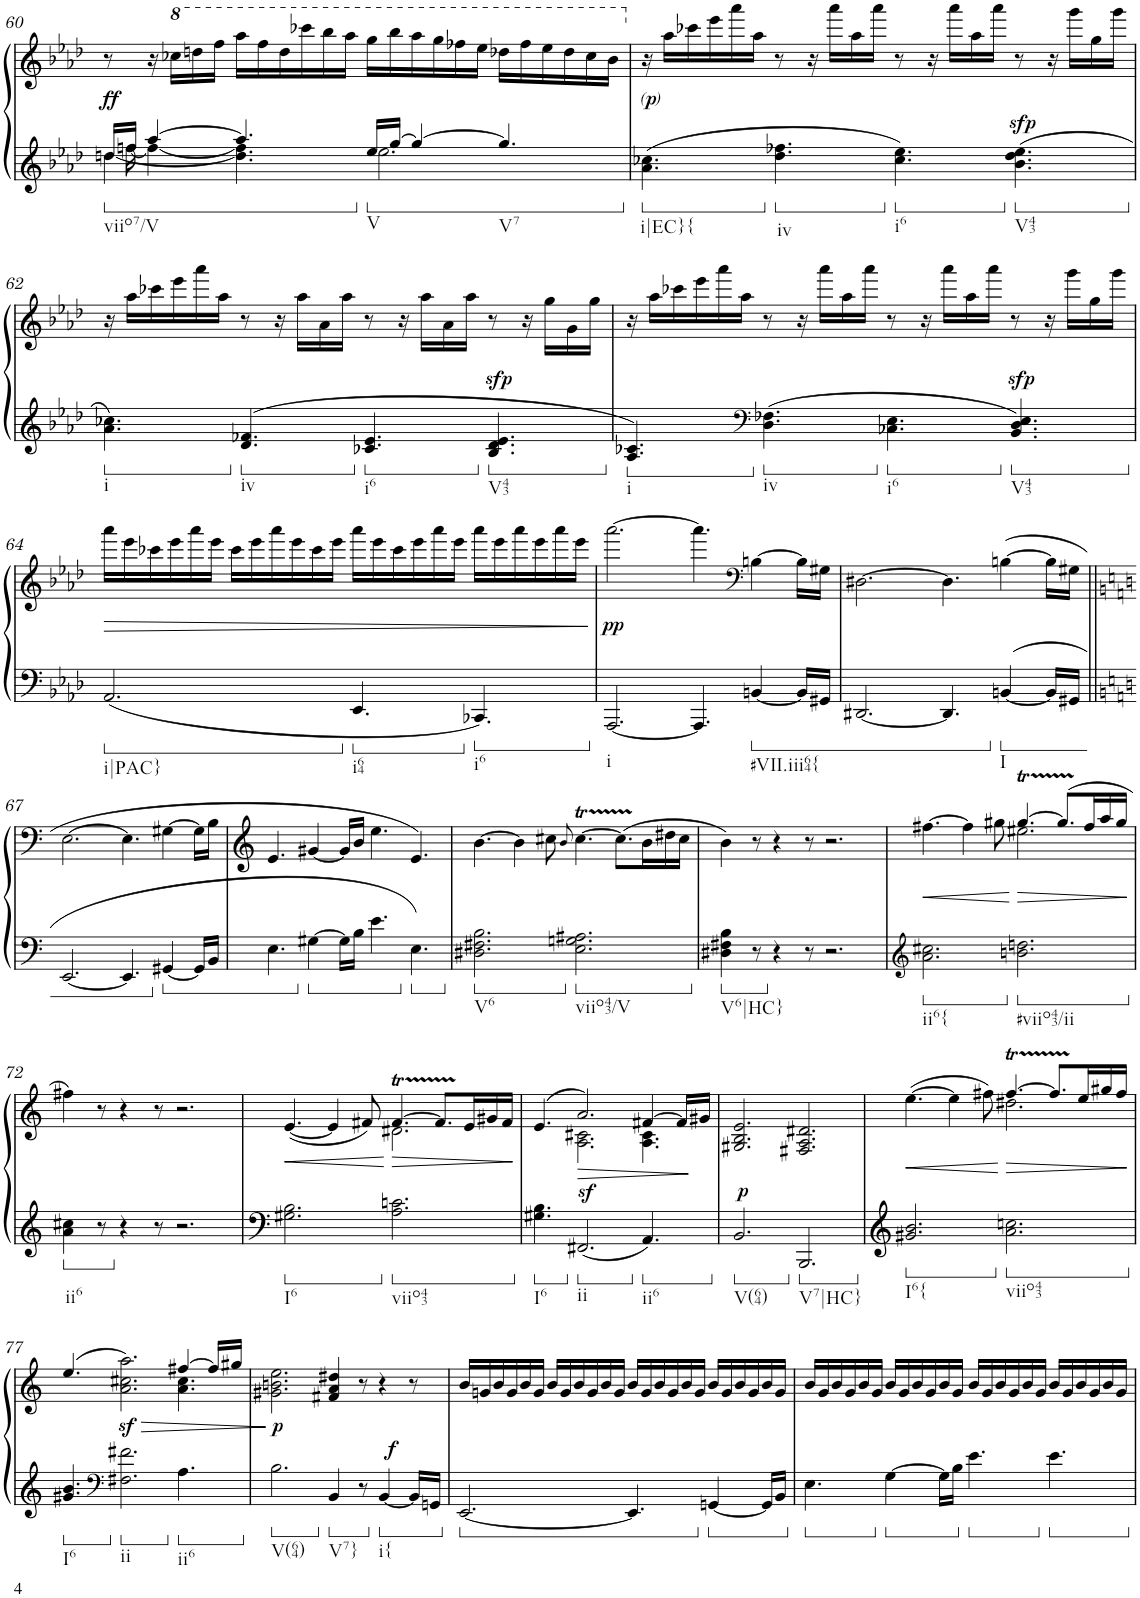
**kern	**kern	**dynam
*part1	*part1	*part1
*staff2	*staff1	*staff1/2
*I"Piano	*	*
*I'Pno.	*	*
!!LO:PB:g=z
*clefG2	*clefG2	*
*k[b-e-a-d-]	*k[b-e-a-d-]	*
*M12/8	*M12/8	*
=60	=60	=60
*^	*	*
*	*^	*	*
!LO:TX:b:t=viio7/V	!	!	!	!
!	!	!	!	!LO:DY:b
16ddn/LL	16ryy	[4.dd\	8r	ff
16ff/JJ	[16ffn\	.	.	.
[4aa-/	4ff\_	.	16r	.
.	.	.	16ccc-X\LL	.
.	.	.	16dddn\	.
.	.	.	16fff\JJ	.
4.aa-/]	4.dd\] 4.ff\]	4.ryy	16aaa-\LL	.
.	.	.	16fff\	.
.	.	.	16ddd\	.
.	.	.	16cccc-X\	.
.	.	.	16bbb-\	.
.	.	.	16aaa-\JJ	.
!LO:TX:b:t=V	!	!	!	!
16ee-/LL	2.ee-\	2.ryy	16ggg\LL	.
[16gg/JJ	.	.	16bbb-\	.
4gg/_	.	.	16aaa-\	.
.	.	.	16ggg\	.
.	.	.	16fff-X\	.
.	.	.	16eee-\JJ	.
!LO:TX:b:t=V7	!	!	!	!
4.gg/]	.	.	16ddd-X\LL	.
.	.	.	16fff-\	.
.	.	.	16eee-\	.
.	.	.	16ddd-\	.
.	.	.	16ccc-\	.
.	.	.	16bb-\JJ	.
*v	*v	*v	*	*
=61	=61	=61
!LO:TX:b:t=i|EC}{	!	!
!	!	!LO:DY:b
!	!	!LO:DY:n=1:b
!	!	!LO:DY:n=2:b
4.a-\ 4.cc-X\	16r	other-dynamics p other-dynamics
.	16aa-\LL	.
.	16ccc-X\	.
.	16eee-\	.
.	16aaa-\	.
.	16aa-\JJ	.
!LO:TX:b:t=iv	!	!
4.dd-\ 4.ff-X\	8r	.
.	16r	.
.	16aaa-\LL	.
.	16aa-\	.
.	16aaa-\JJ	.
!LO:TX:b:t=i6	!	!
4.cc-\ 4.ee-\	8r	.
.	16r	.
.	16aaa-\LL	.
.	16aa-\	.
.	16aaa-\JJ	.
!LO:TX:b:t=V43	!	!
!	!	!LO:DY:n=3:a=2
4.b-\ 4.dd-\ 4.ee-\	8r	sfp
.	16r	.
.	16ggg\LL	.
.	16gg\	.
.	16ggg\JJ	.
!!LO:LB:g=z
=62	=62	=62
!LO:TX:b:t=i	!	!
4.a-\ 4.cc-X\	16r	.
.	16aa-\LL	.
.	16ccc-X\	.
.	16eee-\	.
.	16aaa-\	.
.	16aa-\JJ	.
!LO:TX:b:t=iv	!	!
4.d-/ 4.f-X/	8r	.
.	16r	.
.	16aa-\LL	.
.	16a-\	.
.	16aa-\JJ	.
!LO:TX:b:t=i6	!	!
4.c-X/ 4.e-/	8r	.
.	16r	.
.	16aa-\LL	.
.	16a-\	.
.	16aa-\JJ	.
!LO:TX:b:t=V43	!	!
!	!	!LO:DY:a=2
4.B-/ 4.d-/ 4.e-/	8r	sfp
.	16r	.
.	16gg\LL	.
.	16g\	.
.	16gg\JJ	.
=63	=63	=63
!LO:TX:b:t=i	!	!
4.A-/ 4.c-X/	16r	.
.	16aa-\LL	.
.	16ccc-X\	.
.	16eee-\	.
.	16aaa-\	.
.	16aa-\JJ	.
*clefF4	*	*
!LO:TX:b:t=iv	!	!
4.D-\ 4.F-X\	8r	.
.	16r	.
.	16aaa-\LL	.
.	16aa-\	.
.	16aaa-\JJ	.
!LO:TX:b:t=i6	!	!
4.C-X\ 4.E-\	8r	.
.	16r	.
.	16aaa-\LL	.
.	16aa-\	.
.	16aaa-\JJ	.
!LO:TX:b:t=V43	!	!
!	!	!LO:DY:a=2
4.BB-/ 4.D-/ 4.E-/	8r	sfp
.	16r	.
.	16ggg\LL	.
.	16gg\	.
.	16ggg\JJ	.
!!LO:LB:g=z
=64	=64	=64
!LO:TX:b:t=i|PAC}	!	!
!	!	!LO:HP:b
2.AA-/	16aaa-\LL	>
.	16eee-\	.
.	16ccc-X\	.
.	16eee-\	.
.	16aaa-\	.
.	16eee-\JJ	.
.	16ccc-\LL	.
.	16eee-\	.
.	16aaa-\	.
.	16eee-\	.
.	16ccc-\	.
.	16eee-\JJ	.
!LO:TX:b:t=i64	!	!
4.EE-/	16aaa-\LL	.
.	16eee-\	.
.	16ccc-\	.
.	16eee-\	.
.	16aaa-\	.
.	16eee-\JJ	.
!LO:TX:b:t=i6	!	!
4.CC-X/	16aaa-\LL	.
.	16eee-\	.
.	16aaa-\	.
.	16eee-\	.
.	16aaa-\	.
.	16eee-\JJ	.
.	.	]
=65	=65	=65
!LO:TX:b:t=i	!	!
!	!	!LO:DY:b
[2.AAA-/	[2.aaa-\	pp
4.AAA-/]	4.aaa-\]	.
*	*clefF4	*
!LO:TX:b:t=#VII.iii64{	!	!
[4BBn/	[4Bn\	.
16BB/LL]	16B\LL]	.
16GG#X/JJ	16G#X\JJ	.
=66	=66	=66
[2.DD#X/	[2.D#X\	.
4.DD#/]	4.D#\]	.
!LO:TX:b:t=I	!	!
[4BBn/	([4Bn\	.
16BB/LL]	16B\LL]	.
16GG#X/JJ	16G#X\JJ	.
!!LO:LB:g=z
=67||	=67||	=67||
*k[]	*k[]	*
[2.EE/	[2.E\	.
4.EE/]	4.E\]	.
[4GG#X/	[4G#X\	.
16GG#/LL]	16G#\LL]	.
16BB/JJ	16B\JJ	.
=68	=68	=68
4.E\	4.e/	.
[4G#X\	[4g#X/	.
16G#\LL]	16g#/LL]	.
16B\JJ	16b/JJ	.
4.e\	4.ee\	.
4.E\	4.e/)	.
=69	=69	=69
*	*^	*
!LO:TX:b:t=V6	!	!	!
2.D#X\ 2.F#X\ 2.B\	[4.b\	2.ryy	.
.	4b\]	.	.
.	8cc#X\	.	.
.	8qb/	.	.
!LO:TX:b:t=viio43/V	!	!	!
2.E\ 2.Gn\ 2.A#X\	[4.cc#t\	2.ryy	.
.	(8.cc#TTT\L]	.	.
.	16b\L	.	.
.	16dd#X\	.	.
.	16cc#\JJ	.	.
*	*v	*v	*
=70	=70	=70
!LO:TX:b:t=V6|HC}	!	!
4D#X\ 4F#X\ 4B\	4b\)	.
8r	8r	.
4r	4r	.
8r	8r	.
2.r	2.r	.
=71	=71	=71
*clefG2	*	*
*k[]	*k[]	*
!LO:TX:b:t=ii6{	!	!
!	!	!LO:HP:b
*	*^	*
*	*	*^	*
2.a\ 2.cc#X\	[>4.ff#X\	2.ryy	2.ryy	<
.	4ff#\]	.	.	.
.	8gg#X\	.	.	.
!LO:TX:b:t=#viio43/ii	!	!	!	!
!	!	!	!	!LO:HP:n=1:b
2.bn\ 2.ddn\	[4.gg#t/	2.ee#X\	2.ryy	[ >
.	(8.gg#TTT/L]	.	.	.
.	16ff#/L	.	.	.
.	16aa/	.	.	.
.	16gg#/JJ	.	.	.
*	*v	*v	*v	*
.	.	]
!!LO:LB:g=z
=72	=72	=72
*	*^	*
!LO:TX:b:t=ii6	!	!	!
4a\ 4cc#X\	4ff#X\)	4ryy	.
8r	8r	8ryy	.
4r	4r	4ryy	.
8r	8r	8ryy	.
2.r	2.r	2.ryy	.
=73	=73	=73	=73
!LO:TX:b:t=I6	!	!	!
!	!	!	!LO:HP:b
*	*	*^	*
2.G#X\ 2.B\	(<[<4.e/	2.ryy	2.ryy	<
.	4e/]	.	.	.
.	8f#X/)	.	.	.
!LO:TX:b:t=viio43	!	!	!	!
!	!	!	!	!LO:HP:n=1:b
2.A\ 2.cn\	[4.f#t/	2.d#X\	2.ryy	[ >
.	8.f#TTT/L]	.	.	.
.	16e/L	.	.	.
.	16g#X/	.	.	.
.	16f#/JJ	.	.	.
*	*v	*v	*v	*
.	.	]
=74	=74	=74
*	*^	*
!LO:TX:b:t=I6	!	!	!
4.G#X\ 4.B\	(>4.e/	4.ryy	.
!LO:TX:b:t=ii	!	!	!
!	!	!	!LO:HP:b
2.FF#Xz>/	2.a/)	2.A\ 2.c#X\	>
!LO:TX:b:t=ii6	!	!	!
4.AA/	[4f#X/	4.A\ 4.c#\	.
.	16f#/LL]	.	.
.	16g#X/JJ	.	.
*	*v	*v	*
.	.	]
=75	=75	=75
!LO:TX:b:t=V(64)	!	!
!	!	!LO:DY:a=2
2.BB/	2.G#X/ 2.B/ 2.e/	p
!LO:TX:b:t=V7|HC}	!	!
2.BBB/	2.F#X/ 2.A/ 2.d#X/	.
=76	=76	=76
!LO:TX:b:t=I6{	!	!
!	!	!LO:HP:b
*	*^	*
*	*	*^	*
2.g#X/ 2.b/	(>[>4.ee\	2.ryy	2.ryy	<
.	4ee\]	.	.	.
.	8ff#X\)	.	.	.
!LO:TX:b:t=viio43	!	!	!	!
!	!	!	!	!LO:HP:n=1:b
2.a\ 2.ccn\	[4.ff#t/	2.dd#X\	2.ryy	[ >
.	8.ff#TTT/L]	.	.	.
.	16ee/L	.	.	.
.	16gg#X/	.	.	.
.	16ff#/JJ	.	.	.
*	*v	*v	*v	*
.	.	]
!!LO:LB:g=z
=77	=77	=77
*	*^	*
!LO:TX:b:t=I6	!	!	!
4.g#X/ 4.b/	(>4.ee/	4.ryy	.
*clefF4	*	*	*
!LO:TX:b:t=ii	!	!	!
!	!	!	!LO:HP:b
!	!	!	!LO:DY:n=1:b
2.F#X\ 2.f#X\	2.aa\)	2.a\ 2.cc#X\	> sf
!LO:TX:b:t=ii6	!	!	!
4.A\	[4ff#X/	4.a\ 4.cc#\	.
.	16ff#/LL]	.	.
.	16gg#X/JJ	.	.
*	*v	*v	*
.	.	]
=78	=78	=78
!LO:TX:b:t=V(64)	!	!
!	!	!LO:DY:b
2.B\	2.g#X\ 2.bn\ 2.ee\	p
!LO:TX:b:t=V7}	!	!
4BB/	4f#X/ 4a/ 4dd#X/	.
8r	8r	.
!LO:TX:b:t=i{	!	!
!	!	!LO:DY:a=2
[4BB/	4r	f
16BB/LL]	8r	.
16GGn/JJ	.	.
=79	=79	=79
[2.EE/	16b/LL	.
.	16gn/	.
.	16b/	.
.	16g/	.
.	16b/	.
.	16g/JJ	.
.	16b/LL	.
.	16g/	.
.	16b/	.
.	16g/	.
.	16b/	.
.	16g/JJ	.
4.EE/]	16b/LL	.
.	16g/	.
.	16b/	.
.	16g/	.
.	16b/	.
.	16g/JJ	.
[4GGn/	16b/LL	.
.	16g/	.
.	16b/	.
.	16g/	.
16GG/LL]	16b/	.
16BB/JJ	16g/JJ	.
=80	=80	=80
4.E\	16b/LL	.
.	16g/	.
.	16b/	.
.	16g/	.
.	16b/	.
.	16g/JJ	.
[4G\	16b/LL	.
.	16g/	.
.	16b/	.
.	16g/	.
16G\LL]	16b/	.
16B\JJ	16g/JJ	.
4.e\	16b/LL	.
.	16g/	.
.	16b/	.
.	16g/	.
.	16b/	.
.	16g/JJ	.
4.e\	16b/LL	.
.	16g/	.
.	16b/	.
.	16g/	.
.	16b/	.
.	16g/JJ	.
=	=	=
*-	*-	*-
